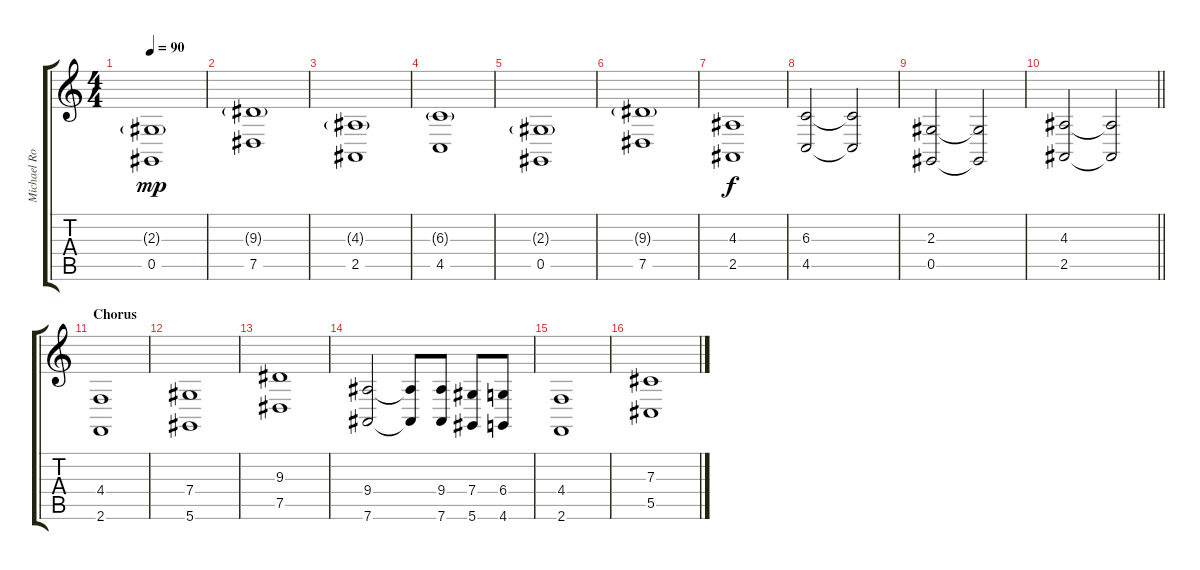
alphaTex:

\track ("Michael Rodenberg (Keyboard)" "Michael Ro") {instrument stringensemble1}
\staff {score tabs}
\tuning (Eb4 Bb3 Gb3 Db3 Ab2 Eb2) {hide}
\ts (4 4)
\tempo 90
\clef g2
\ks c
(2.3{g} 0.5).1{dy mp} |
(9.3{g} 7.5).1 |
(4.3{g} 2.5).1 |
(6.3{g} 4.5).1 |
(2.3{g} 0.5).1 |
(9.3{g} 7.5).1 |
(4.3 2.5).1{dy f} |
(6.3 4.5).2{volume 11} (6.3{t} 4.5{t}).2{volume 12} |
(2.3 0.5).2{volume 13} (2.3{t} 0.5{t}).2{volume 14} |
\barLineRight lightlight
(4.3 2.5).2{volume 15} (4.3{t} 2.5{t}).2{volume 16} |
\section ("" "Chorus")
(4.4 2.6).1{volume 10} |
(7.4 5.6).1 |
(9.3 7.5).1 |
(9.4 7.6).2 (9.4{t} 7.6{t}).8 (9.4 7.6).8 (7.4 5.6).8 (6.4 4.6).8 |
(4.4 2.6).1 |
(7.3 5.5).1
